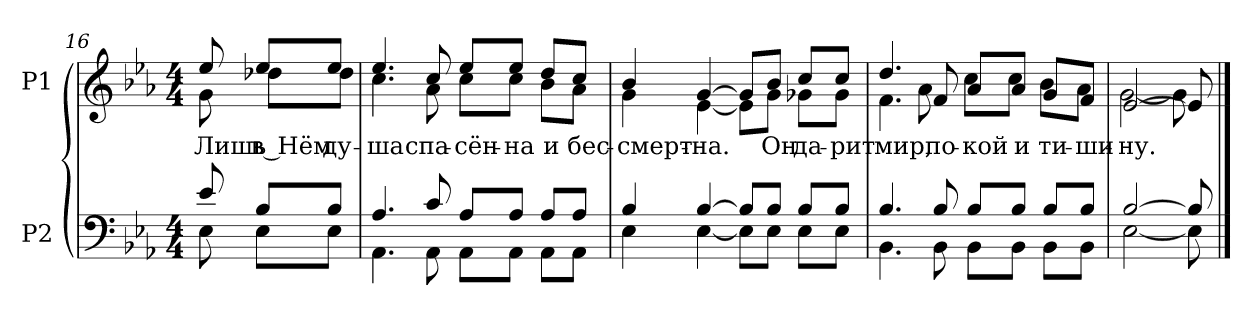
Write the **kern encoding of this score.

**kern	**kern	**text
*part2	*part1	*part1
*staff2	*staff1	*staff1
*I"P2	*I"P1	*
!!LO:LB:g=z
*clefF4	*clefG2	*
*k[b-e-a-]	*k[b-e-a-]	*
*E-:	*E-:	*
*M4/4	*M4/4	*
=16	=16	=16
*^	*	*
!	!	!	!LO:LY:b:color=#000000
*	*	*^	*
8e-i/	8E-i\	8ee-i/	8gi\	Лишь
!	!	!	!	!LO:LY:b:color=#000000
8B-i/L	8E-i\L	8ee-i/L	8dd-Xi\L	в Нём
!	!	!	!	!LO:LY:b:color=#000000
8B-i/J	8E-i\J	8ee-i/J	8dd-i\J	ду-
=17	=17	=17	=17	=17
!	!	!	!	!LO:LY:b:color=#000000
4.A-i/	4.AA-i\	4.ee-i/	4.cci\	-ша
!	!	!	!	!LO:LY:b:color=#000000
8ci/	8AA-i\	8cci/	8a-i\	спа-
!	!	!	!	!LO:LY:b:color=#000000
8A-i/L	8AA-i\L	8ee-i/L	8cci\L	-сён-
!	!	!	!	!LO:LY:b:color=#000000
8A-i/J	8AA-i\J	8ee-i/J	8cci\J	-на
!	!	!	!	!LO:LY:b:color=#000000
8A-i/L	8AA-i\L	8ddi/L	8b-i\L	и
!	!	!	!	!LO:LY:b:color=#000000
8A-i/J	8AA-i\J	8cci/J	8a-i\J	бес-
=18	=18	=18	=18	=18
!	!	!	!	!LO:LY:b:color=#000000
4B-i/	4E-i\	4b-i/	4gi\	-смерт-
!	!	!	!	!LO:LY:b:color=#000000
[>4B-i/	[<4E-i\	[>4gi/	[<4e-i\	-на.
8B-i/L]	8E-i\L]	8gi/L]	8e-i\L]	.
!	!	!	!	!LO:LY:b:color=#000000
8B-i/J	8E-i\J	8b-i/J	8gi\J	Он
!	!	!	!	!LO:LY:b:color=#000000
8B-i/L	8E-i\L	8cci/L	8g-Xi\L	да-
!	!	!	!	!LO:LY:b:color=#000000
8B-i/J	8E-i\J	8cci/J	8g-i\J	-рит
=19	=19	=19	=19	=19
!	!	!	!	!LO:LY:b:color=#000000
4.B-i/	4.BB-i\	4.ddi/	4.fi\	мир,
!	!	!	!	!LO:LY:b:color=#000000
8B-i/	8BB-i\	8fi/	8a-i\	по-
!	!	!	!	!LO:LY:b:color=#000000
8B-i/L	8BB-i\L	8a-i/L	8cci\L	-кой
!	!	!	!	!LO:LY:b:color=#000000
8B-i/J	8BB-i\J	8a-i/J	8cci\J	и
!	!	!	!	!LO:LY:b:color=#000000
8B-i/L	8BB-i\L	8gi/L	8b-i\L	ти-
!	!	!	!	!LO:LY:b:color=#000000
8B-i/J	8BB-i\J	8fi/J	8a-i\J	-ши-
=20	=20	=20	=20	=20
!	!	!	!	!LO:LY:b:color=#000000
[>2B-i/	[<2E-i\	[>2e-i/	[<2gi\	-ну.
8B-i/]	8E-i\]	8e-i/]	8gi\]	.
*v	*v	*	*	*
*	*v	*v	*
==	==	==
*-	*-	*-
